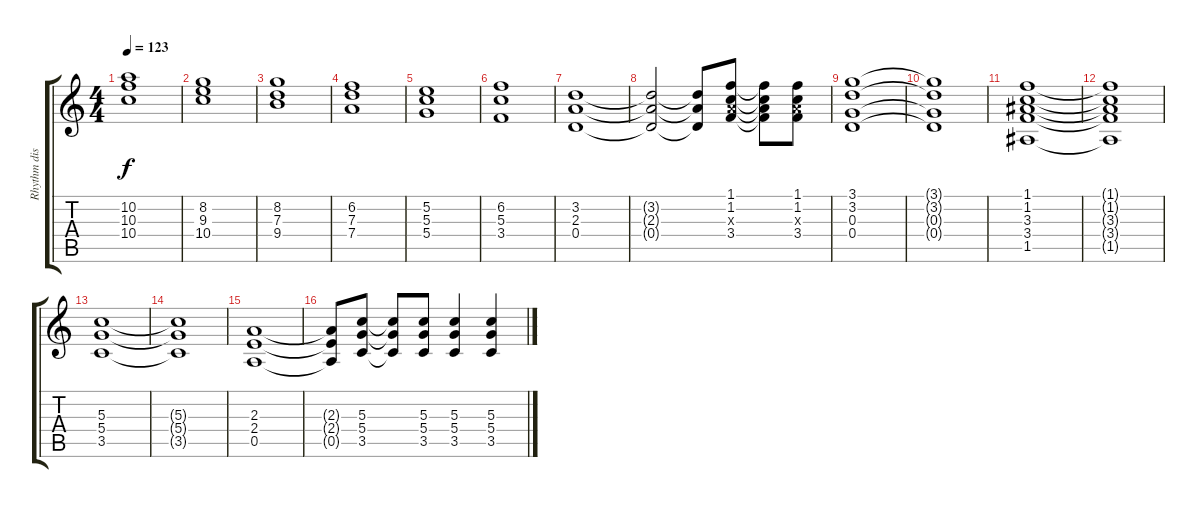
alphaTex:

\track ("Rhythm dist electric" "Rhythm dis") {instrument distortionguitar}
\staff {score tabs}
\tuning (E4 B3 G3 D3 A2 D2) {hide}
\ts (4 4)
\tempo 123
\clef g2
\ks c
(10.2 10.3 10.4).1{dy f} |
(8.2 9.3 10.4).1 |
(8.2 7.3 9.4).1 |
(6.2 7.3 7.4).1 |
(5.2 5.3 5.4).1 |
(6.2 5.3 3.4).1 |
(3.2 2.3 0.4).1 |
(3.2{t} 2.3{t} 0.4{t}).2 (3.2{t} 2.3{t} 0.4{t}).8 (1.1 1.2 2.3{x} 3.4).8 (1.1{t} 1.2{t} 2.3{t} 3.4{t}).8 (1.1 1.2 2.3{x} 3.4).8 |
(3.1 3.2 0.3 0.4).1 |
(3.1{t} 3.2{t} 0.3{t} 0.4{t}).1 |
(1.1 1.2 3.3 3.4 1.5).1 |
(1.1{t} 1.2{t} 3.3{t} 3.4{t} 1.5{t}).1 |
(5.3 5.4 3.5).1 |
(5.3{t} 5.4{t} 3.5{t}).1 |
(2.3 2.4 0.5).1 |
(2.3{t} 2.4{t} 0.5{t}).8 (5.3 5.4 3.5).8 (5.3{t} 5.4{t} 3.5{t}).8 (5.3 5.4 3.5).8 (5.3 5.4 3.5).4 (5.3 5.4 3.5).4
